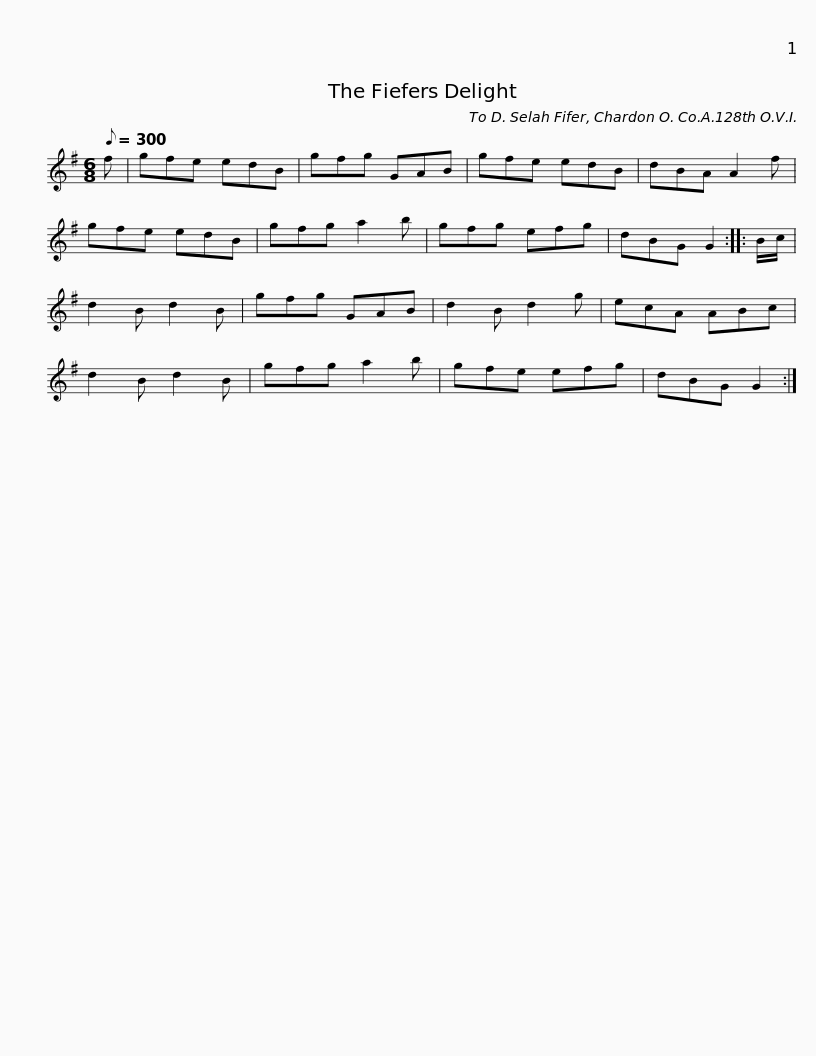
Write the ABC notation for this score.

X:1
L:1/8
Q:1/8=300
M:6/8
I:linebreak $
K:none
V:1 treble transpose="8 "
V:1
[K:G] f | gfe edB | gfg GAB | gfe edB | dBA A2 f | %5
 gfe edB | gfg a2 b | gfg efg |$ dBG G2 :: B/c/ | %10
 d2 B d2 B | gfg GAB | d2 B d2 g | ecA ABc | d2 B d2 B | %15
 gfg a2 b | gfe efg |$ dBG G2 :| %18
